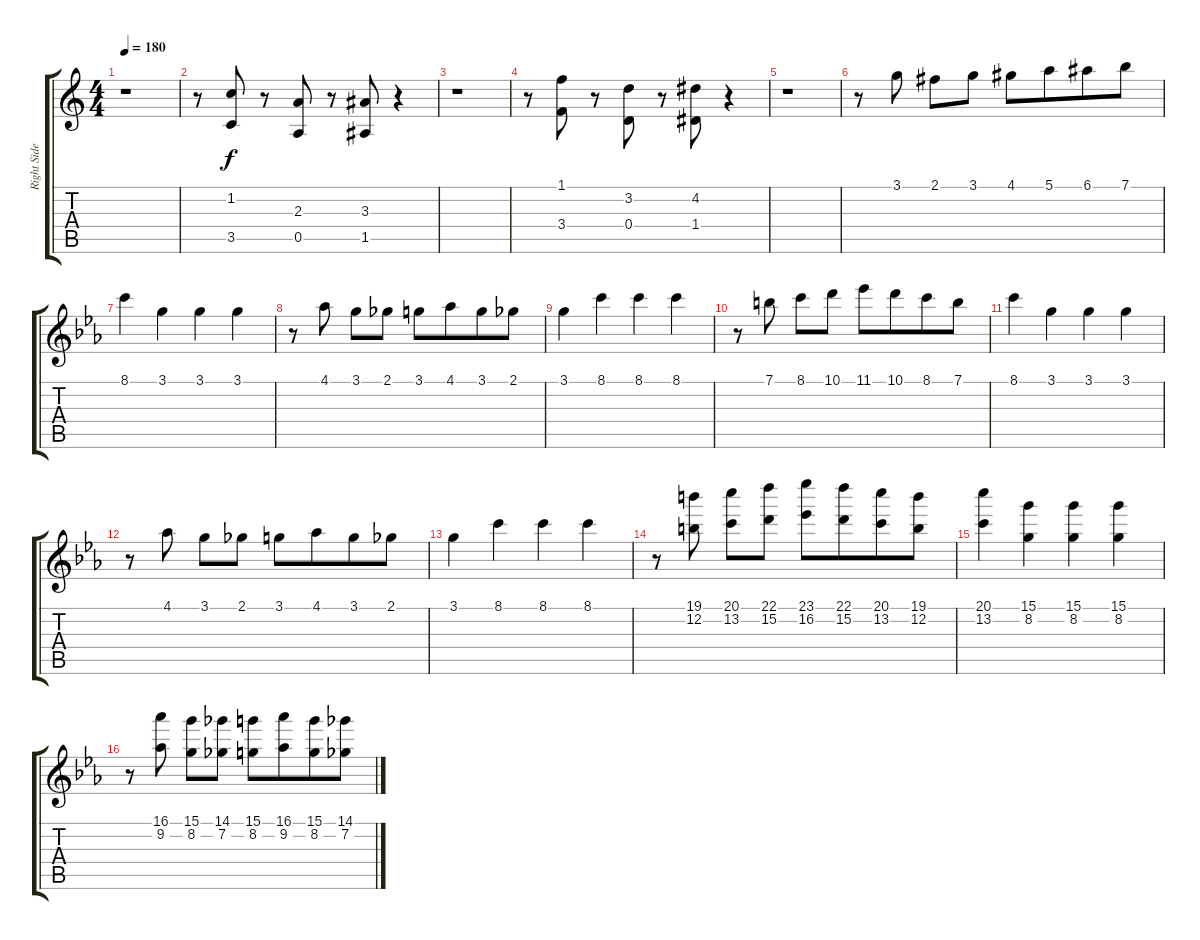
\track ("Right Side (R. H. Piano)" "Right Side") {instrument acousticguitarsteel}
\staff {score tabs}
\tuning (E4 B3 G3 D3 A2 E2) {hide}
\ts (4 4)
\tempo 180
\clef g2
\ks c
r.1{dy f} |
r.8 (1.2 3.5).8 r.8 (2.3 0.5).8 r.8 (3.3 1.5).8 r.4 |
r.1 |
r.8 (1.1 3.4).8 r.8 (3.2 0.4).8{beam Down} r.8 (4.2 1.4).8{beam Down} r.4 |
r.1 |
r.8 3.1.8 2.1.8 3.1.8 4.1.8{beam Down} 5.1.8{beam Down beam merge} 6.1.8{beam Down} 7.1.8{beam Down} |
\ks eb
8.1.4 3.1.4 3.1.4 3.1.4 |
r.8 4.1.8 3.1.8 2.1.8 3.1.8 4.1.8{beam merge} 3.1.8 2.1.8 |
3.1.4 8.1.4 8.1.4 8.1.4 |
r.8 7.1.8 8.1.8 10.1.8 11.1.8 10.1.8{beam merge} 8.1.8 7.1.8 |
8.1.4 3.1.4 3.1.4 3.1.4 |
r.8 4.1.8 3.1.8 2.1.8 3.1.8 4.1.8{beam merge} 3.1.8 2.1.8 |
3.1.4 8.1.4 8.1.4 8.1.4 |
r.8 (19.1 12.2).8 (20.1 13.2).8 (22.1 15.2).8 (23.1 16.2).8 (22.1 15.2).8{beam merge} (20.1 13.2).8 (19.1 12.2).8 |
(20.1 13.2).4 (15.1 8.2).4 (15.1 8.2).4 (15.1 8.2).4 |
r.8 (16.1 9.2).8 (15.1 8.2).8 (14.1 7.2).8 (15.1 8.2).8 (16.1 9.2).8{beam merge} (15.1 8.2).8 (14.1 7.2).8
